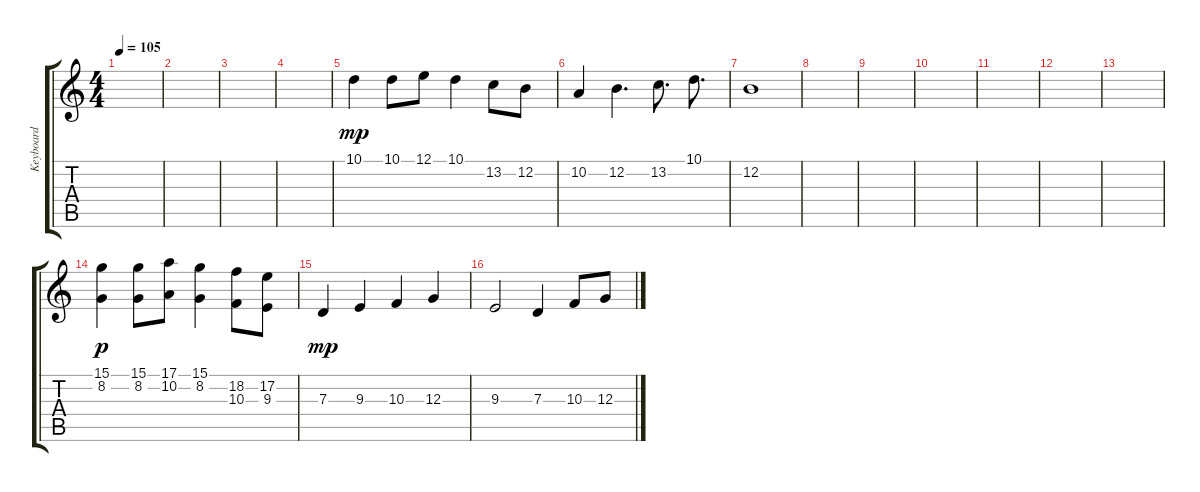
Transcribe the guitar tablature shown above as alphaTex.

\track ("Keyboard" "Keyboard") {instrument tremolostrings}
\staff {score tabs}
\tuning (E4 B3 G3 D3 A2 E2) {hide}
\ts (4 4)
\tempo 105
\clef g2
\ks c
|
|
|
|
10.1.4{dy mp} 10.1.8 12.1.8 10.1.4 13.2.8 12.2.8 |
10.2.4 12.2.4{d} 13.2.8{d} 10.1.8{d} |
12.2.1 |
|
|
|
|
|
|
(15.1 8.2).4{dy p} (15.1 8.2).8 (17.1 10.2).8 (15.1 8.2).4 (18.2 10.3).8 (17.2 9.3).8 |
7.3.4{dy mp} 9.3.4 10.3.4 12.3.4 |
9.3.2 7.3.4 10.3.8 12.3.8
